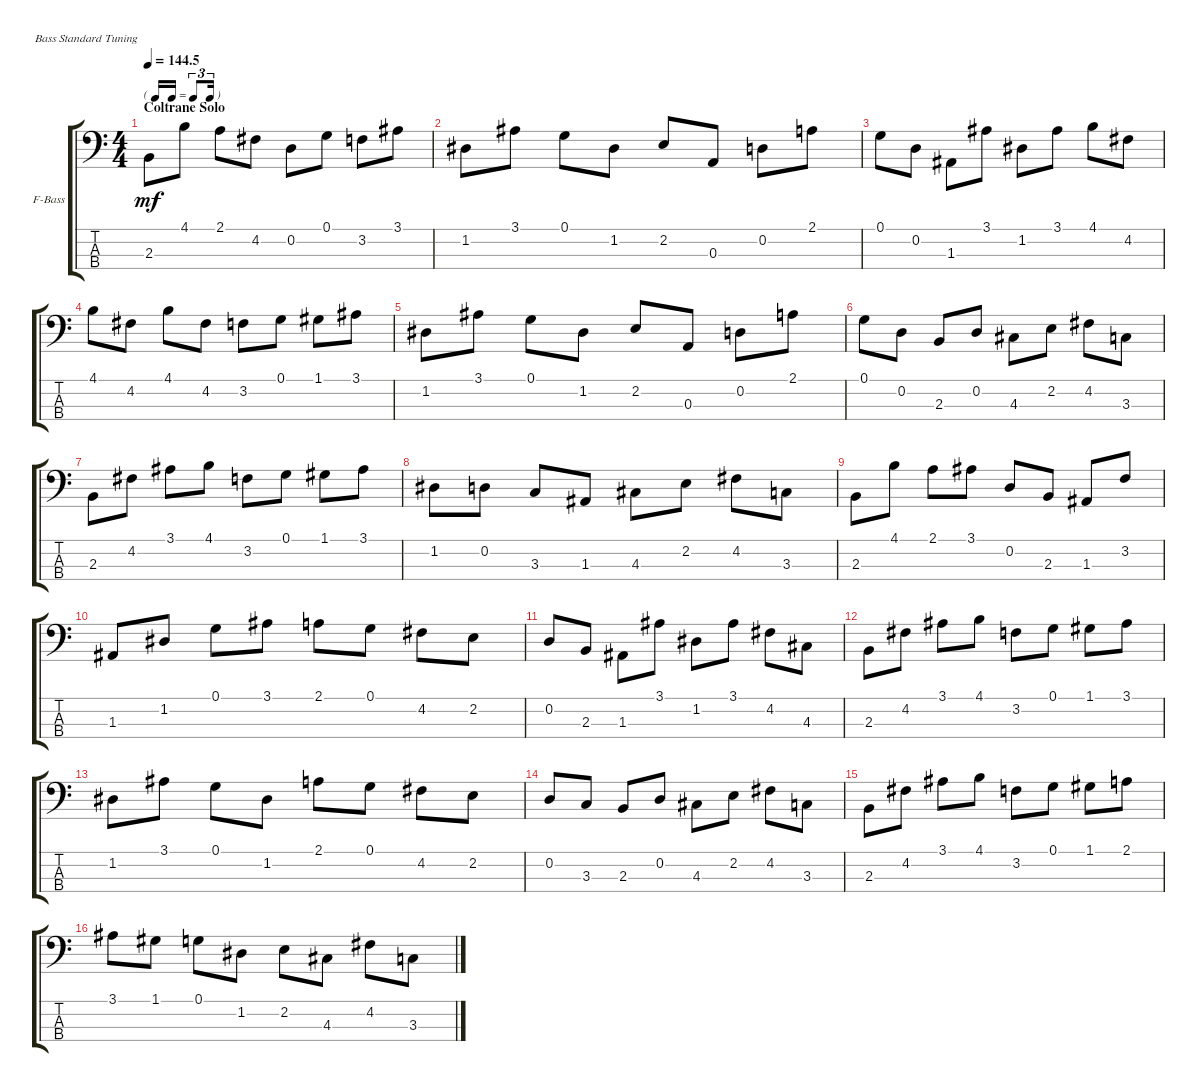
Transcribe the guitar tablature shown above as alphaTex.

\defaultSystemsLayout 4
\bracketExtendMode groupsimilarinstruments
\firstSystemTrackNameOrientation horizontal
\otherSystemsTrackNameOrientation horizontal
\track ("Fretless Bass" "F-Bass") {instrument fretlessbass}
\staff {score tabs}
\tuning (G2 D2 A1 E1)
\ts (4 4)
\tf triplet16th
\section ("" "Coltrane Solo")
\tempo
144.5
\accidentals auto
\clef f4
\ottava regular
\simile none
\scale
0.25
\ks c
2.3.8{dy mf} 4.1.8 2.1.8 4.2.8 0.2.8 0.1.8 3.2.8 3.1.8 |
\scale
0.25 1.2.8 3.1.8 0.1.8 1.2.8 2.2.8 0.3.8 0.2.8 2.1.8 |
\scale
0.25 0.1.8 0.2.8 1.3.8 3.1.8 1.2.8 3.1.8 4.1.8 4.2.8 |
\scale
0.25 4.1.8 4.2.8 4.1.8 4.2.8 3.2.8 0.1.8 1.1.8 3.1.8 |
\scale
0.25 1.2.8 3.1.8 0.1.8 1.2.8 2.2.8 0.3.8 0.2.8 2.1.8 |
\scale
0.25 0.1.8 0.2.8 2.3.8 0.2.8 4.3.8 2.2.8 4.2.8 3.3.8 |
\scale
0.25 2.3.8 4.2.8 3.1.8 4.1.8 3.2.8 0.1.8 1.1.8 3.1.8 |
\scale
0.25 1.2.8 0.2.8 3.3.8 1.3.8 4.3.8 2.2.8 4.2.8 3.3.8 |
\scale
0.25 2.3.8 4.1.8 2.1.8 3.1.8 0.2.8 2.3.8 1.3.8 3.2.8 |
\scale
0.25 1.3.8 1.2.8 0.1.8 3.1.8 2.1.8 0.1.8 4.2.8 2.2.8 |
\scale
0.25 0.2.8 2.3.8 1.3.8 3.1.8 1.2.8 3.1.8 4.2.8 4.3.8 |
\scale
0.25 2.3.8 4.2.8 3.1.8 4.1.8 3.2.8 0.1.8 1.1.8 3.1.8 |
\scale
0.25 1.2.8 3.1.8 0.1.8 1.2.8 2.1.8 0.1.8 4.2.8 2.2.8 |
\scale
0.25 0.2.8 3.3.8 2.3.8 0.2.8 4.3.8 2.2.8 4.2.8 3.3.8 |
\scale
0.25 2.3.8 4.2.8 3.1.8 4.1.8 3.2.8 0.1.8 1.1.8 2.1.8 |
\scale
0.25 3.1.8 1.1.8 0.1.8 1.2.8 2.2.8 4.3.8 4.2.8 3.3.8
